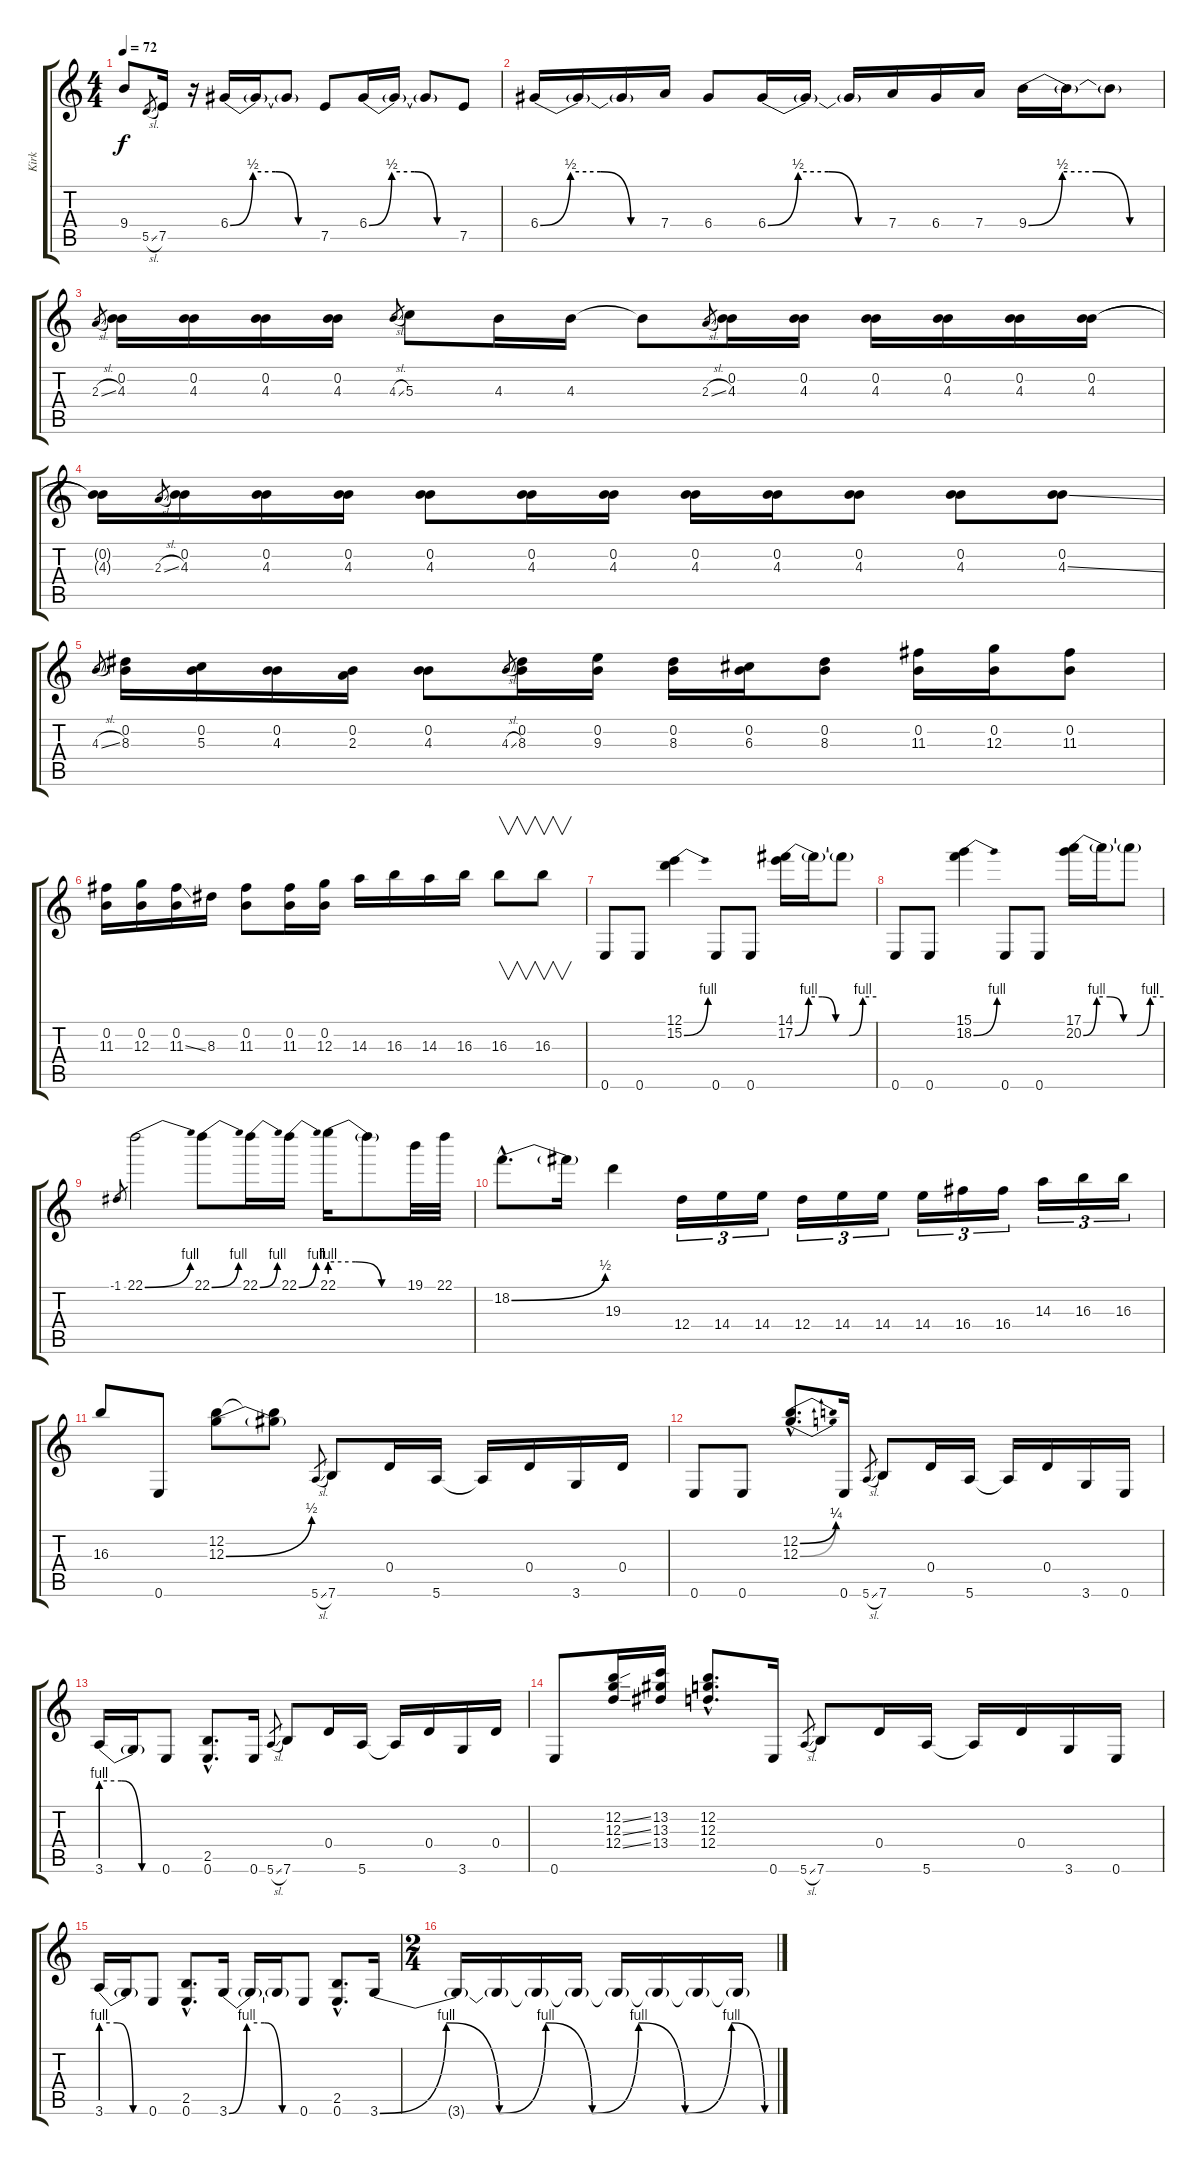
\track ("Kirk" "Kirk") {instrument distortionguitar}
\staff {score tabs}
\tuning (E4 B3 G3 D3 A2 E2) {hide}
\ts (4 4)
\tempo 72
\clef g2
\ks c
9.4{t}.8{dy f} 5.5{sl}.8{gr} 7.5.16 r.16 6.4{be (custom 0 0 15 2 30 2 45 0 60 0)}.16 6.4{t}.16 6.4{t}.8 7.5.8 6.4{be (custom 0 0 15 2 30 2 45 0 60 0)}.16 6.4{t}.16 6.4{t}.8 7.5.8 |
6.4{be (custom 0 0 15 2 30 2 45 0 60 0)}.16 6.4{t}.16 6.4{t}.16 7.4.16 6.4.8 6.4{be (custom 0 0 15 2 30 2 45 0 60 0)}.16 6.4{t}.16 6.4{t}.16 7.4.16 6.4.16 7.4.16 9.4{be (custom 0 0 15 2 30 2 45 0 60 0)}.16 9.4{t}.16 9.4{t}.8 |
2.3{sl}.8{gr} (0.2 4.3).16 (0.2 4.3).16 (0.2 4.3).16 (0.2 4.3).16 4.3{sl}.8{gr} 5.3.8 4.3.16 4.3.16 4.3{t}.8 2.3{sl}.8{gr} (0.2 4.3).16 (0.2 4.3).16 (0.2 4.3).16 (0.2 4.3).16 (0.2 4.3).16 (0.2 4.3).16 |
(0.2{t} 4.3{t}).16 2.3{sl}.8{gr} (0.2 4.3).16 (0.2 4.3).16 (0.2 4.3).16 (0.2 4.3).8 (0.2 4.3).16 (0.2 4.3).16 (0.2 4.3).16 (0.2 4.3).16 (0.2 4.3).8 (0.2 4.3).8 (0.2 4.3{ss}).8 |
4.3{sl}.8{gr} (0.2 8.3).16 (0.2 5.3).16 (0.2 4.3).16 (0.2 2.3).16 (0.2 4.3).8 4.3{sl}.8{gr} (0.2 8.3).16 (0.2 9.3).16 (0.2 8.3).16 (0.2 6.3).16 (0.2 8.3).8 (0.2 11.3).16 (0.2 12.3).16 (0.2 11.3).8 |
(0.2 11.3).16 (0.2 12.3).16 (0.2 11.3{ss}).16 8.3.16 (0.2 11.3).8 (0.2 11.3).16 (0.2 12.3).16 14.3.16 16.3.16 14.3.16 16.3.16 16.3.8{v} 16.3.8{v} |
0.6.8 0.6.8 (12.1 15.2{be (bend 0 0 60 4)}).4 0.6.8 0.6.8 (14.1 17.2{be (custom 0 0 10 4 20 4 30 0 40 0 50 4 60 4)}).16 17.2{t}.16 17.2{t}.8 |
0.6.8 0.6.8 (15.1 18.2{be (bend 0 0 60 4)}).4 0.6.8 0.6.8 (17.1 20.2{be (custom 0 0 10 4 20 4 30 0 40 0 50 4 60 4)}).16 20.2{t}.16 20.2{t}.8 |
-1.1.8{gr} 22.1{be (bend 0 0 60 4)}.2 22.1{be (bend 0 0 60 4)}.8 22.1{be (bend 0 0 60 4)}.16 22.1{be (bend 0 0 60 4)}.16 22.1{be (custom 0 4 20 4 40 0 60 0)}.16 22.1{t}.8 19.1.32 22.1.32 |
18.2{be (bend 0 0 60 2) hac}.8{d} 18.2{t}.16 19.3.4 12.4.16{tu (3 2)} 14.4.16{tu (3 2)} 14.4.16{tu (3 2)} 12.4.16{tu (3 2)} 14.4.16{tu (3 2)} 14.4.16{tu (3 2)} 14.4.16{tu (3 2)} 16.4.16{tu (3 2)} 16.4.16{tu (3 2)} 14.3.16{tu (3 2)} 16.3.16{tu (3 2)} 16.3.16{tu (3 2)} |
16.3.8 0.6.8 (12.2 12.3{be (bend 0 0 60 2)}).8 (12.2{t} 12.3{t}).8 5.6{sl}.8{gr} 7.6.8 0.4.16 5.6.16 5.6{t}.16 0.4.16 3.6.16 0.4.16 |
0.6.8 0.6.8 (12.2{be (bend 0 0 60 1) hac} 12.3{be (bend 0 0 60 1) hac}).8{d} 0.6.16 5.6{sl}.8{gr} 7.6.8 0.4.16 5.6.16 5.6{t}.16 0.4.16 3.6.16 0.6.16 |
3.6{be (custom 0 4 20 4 40 0 60 0)}.16 3.6{t}.16 0.6.8 (2.5{hac} 0.6{hac}).8{d} 0.6.16 5.6{sl}.8{gr} 7.6.8 0.4.16 5.6.16 5.6{t}.16 0.4.16 3.6.16 0.4.16 |
0.6.8 (12.2{ss} 12.3{ss} 12.4{ss}).16 (13.2 13.3 13.4).16 (12.2{hac} 12.3{hac} 12.4{hac}).8{d} 0.6.16 5.6{sl}.8{gr} 7.6.8 0.4.16 5.6.16 5.6{t}.16 0.4.16 3.6.16 0.6.16 |
3.6{be (custom 0 4 20 4 40 0 60 0)}.16 3.6{t}.16 0.6.8 (2.5{hac} 0.6{hac}).8{d} 3.6{be (custom 0 0 15 4 30 4 45 0 60 0)}.16 3.6{t}.16 3.6{t}.16 0.6.8 (2.5{hac} 0.6{hac}).8{d} 3.6{be (custom 0 0 10 4 18 0 25 4 32 0 39 4 46 0 53 4 58 0 60 0)}.16 |
\ts (2 4)
3.6{t}.16 3.6{t}.16 3.6{t}.16 3.6{t}.16 3.6{t}.16 3.6{t}.16 3.6{t}.16 3.6{t}.16
